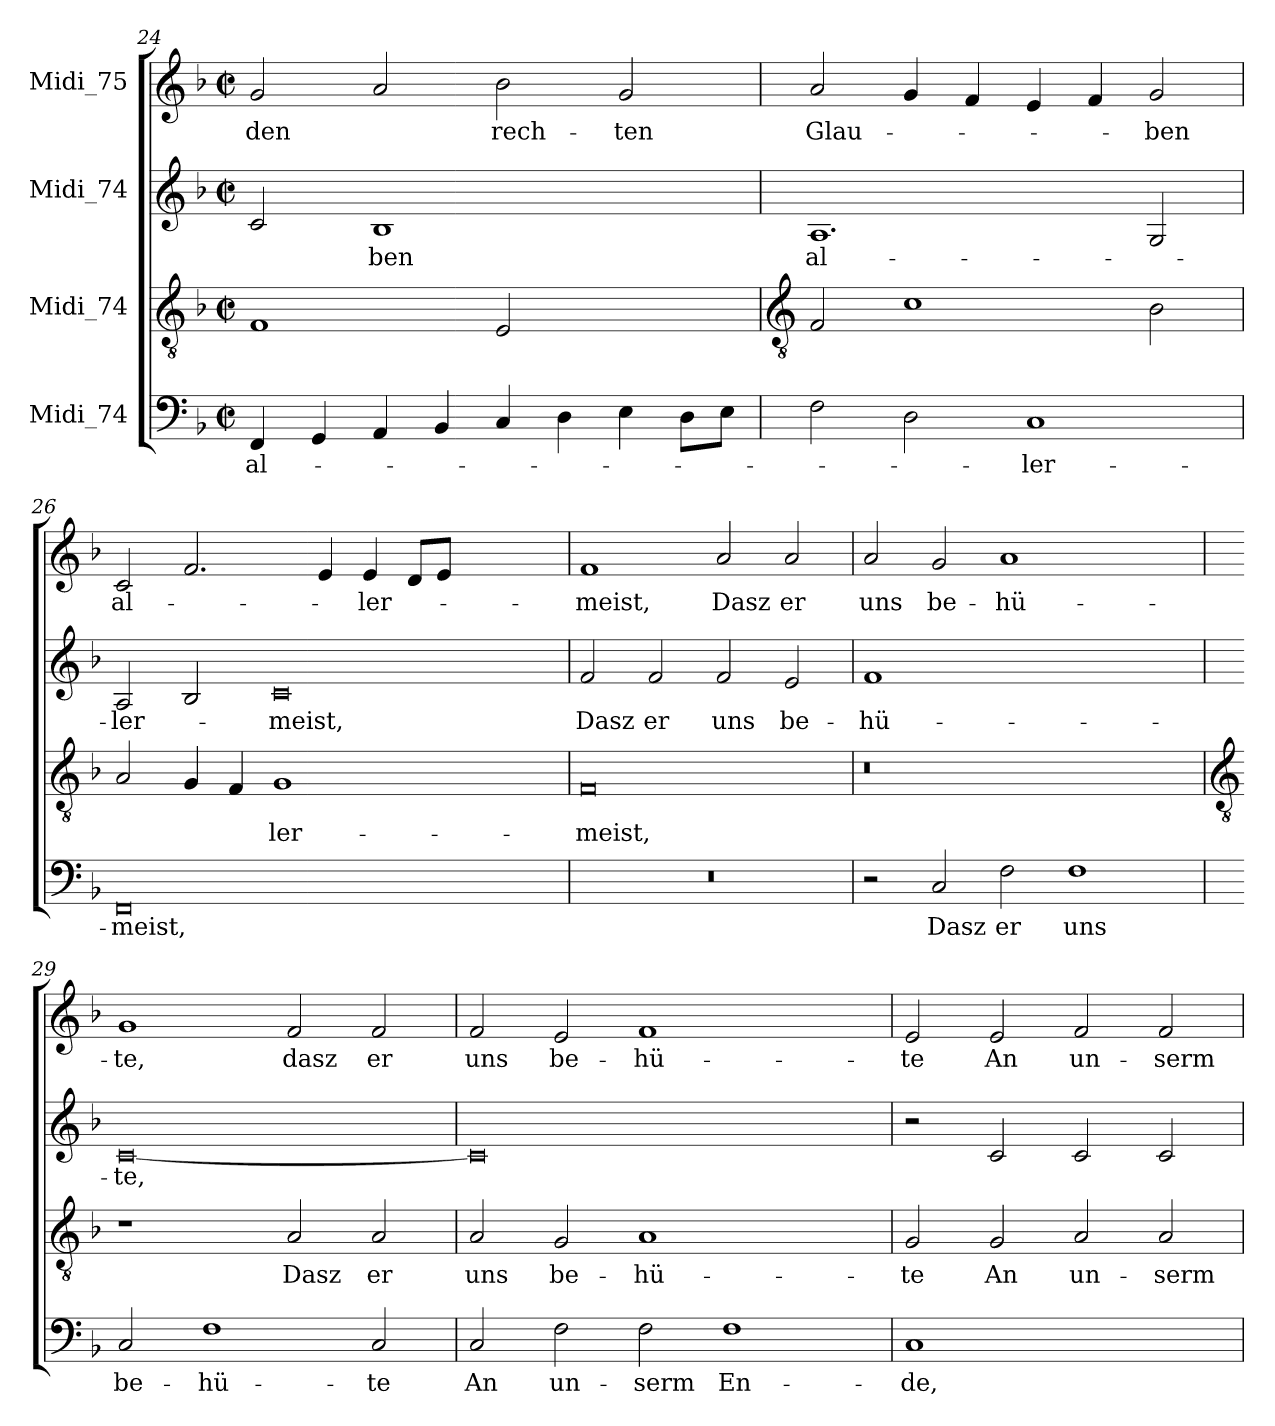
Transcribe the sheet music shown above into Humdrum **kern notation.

**kern	**text	**kern	**text	**kern	**text	**kern	**text
*part4	*part4	*part3	*part3	*part2	*part2	*part1	*part1
*staff4	*staff4	*staff3	*staff3	*staff2	*staff2	*staff1	*staff1
*I"Midi_74	*	*I"Midi_74	*	*I"Midi_74	*	*I"Midi_75	*
!!LO:LB:g=z
*clefF4	*	*clefGv2	*	*clefG2	*	*clefG2	*
*k[b-]	*	*k[b-]	*	*k[b-]	*	*k[b-]	*
*F:	*	*F:	*	*F:	*	*F:	*
*M4/2	*	*M4/2	*	*M4/2	*	*M4/2	*
*met(c|)	*	*met(c|)	*	*met(c|)	*	*met(c|)	*
=24	=24	=24	=24	=24	=24	=24	=24
!	!LO:LY:b	!	!	!	!	!	!LO:LY:b
4FF	al-	1F	.	2c	.	2g	den
4GG	.	.	.	.	.	.	.
!	!	!	!	!	!LO:LY:b	!	!
4AA	.	.	.	1B-	-ben	2a	.
4BB-	.	.	.	.	.	.	.
!	!	!	!	!	!	!	!LO:LY:b
4C	.	2E	.	.	.	2b-	rech-
4D	.	.	.	.	.	.	.
!	!	!	!	!	!	!	!LO:LY:b
4E	.	2ryy	.	2ryy	.	2g	-ten
8DL	.	.	.	.	.	.	.
8EJ	.	.	.	.	.	.	.
!!LO:LB:g=z
=25	=25	=25	=25	=25	=25	=25	=25
*	*	*clefGv2	*	*	*	*	*
!	!	!	!	!	!LO:LY:b	!	!LO:LY:b
2F	.	2F	.	1.A	al-	2a	Glau-
2D	.	1c	.	.	.	4g	.
.	.	.	.	.	.	4f	.
!	!LO:LY:b	!	!	!	!	!	!
1C	-ler-	.	.	.	.	4e	.
.	.	.	.	.	.	4f	.
!	!	!	!	!	!	!	!LO:LY:b
.	.	2B-	.	2G	.	2g	-ben
=26	=26	=26	=26	=26	=26	=26	=26
!	!LO:LY:b	!	!	!	!LO:LY:b	!	!LO:LY:b
0FF	-meist,	2A	.	2A	-ler-	2c	al-
.	.	4G	.	2B-	.	2.f	.
.	.	4F	.	.	.	.	.
!	!	!	!LO:LY:b	!	!LO:LY:b	!	!
.	.	1G	-ler-	0c	-meist,	.	.
.	.	.	.	.	.	4e	.
!	!	!	!	!	!	!	!LO:LY:b
.	.	.	.	.	.	4e	-ler-
.	.	.	.	.	.	8dL	.
.	.	.	.	.	.	8eJ	.
1ryy	.	1ryy	.	.	.	1ryy	.
=27	=27	=27	=27	=27	=27	=27	=27
!	!	!	!LO:LY:b	!	!LO:LY:b	!	!LO:LY:b
0r	.	0F	-meist,	2f	Dasz	1f	-meist,
!	!	!	!	!	!LO:LY:b	!	!
.	.	.	.	2f	er	.	.
!	!	!	!	!	!LO:LY:b	!	!LO:LY:b
.	.	.	.	2f	uns	2a	Dasz
!	!	!	!	!	!LO:LY:b	!	!LO:LY:b
.	.	.	.	2e	be-	2a	er
!!LO:LB:g=z
=28	=28	=28	=28	=28	=28	=28	=28
!	!	!	!	!	!LO:LY:b	!	!LO:LY:b
2r	.	0r	.	1f	-hü-	2a	uns
!	!LO:LY:b	!	!	!	!	!	!LO:LY:b
2C	Dasz	.	.	.	.	2g	be-
!	!LO:LY:b	!	!	!	!	!	!LO:LY:b
2F	er	.	.	1.ryy	.	1a	-hü-
!	!LO:LY:b	!	!	!	!	!	!
1F	uns	.	.	.	.	.	.
.	.	2ryy	.	.	.	2ryy	.
!!LO:LB:g=z
=29	=29	=29	=29	=29	=29	=29	=29
*	*	*clefGv2	*	*	*	*	*
!	!LO:LY:b	!	!	!	!LO:LY:b	!	!LO:LY:b
2C	be-	1r	.	[0c	-te,	1g	-te,
!	!LO:LY:b	!	!	!	!	!	!
1F	-hü-	.	.	.	.	.	.
!	!	!	!LO:LY:b	!	!	!	!LO:LY:b
.	.	2A	Dasz	.	.	2f	dasz
!	!LO:LY:b	!	!LO:LY:b	!	!	!	!LO:LY:b
2C	-te	2A	er	.	.	2f	er
=30	=30	=30	=30	=30	=30	=30	=30
!	!LO:LY:b	!	!LO:LY:b	!	!	!	!LO:LY:b
2C	An	2A	uns	0c]	.	2f	uns
!	!LO:LY:b	!	!LO:LY:b	!	!	!	!LO:LY:b
2F	un-	2G	be-	.	.	2e	be-
!	!LO:LY:b	!	!LO:LY:b	!	!	!	!LO:LY:b
2F	-serm	1A	-hü-	.	.	1f	-hü-
!	!LO:LY:b	!	!	!	!	!	!
1F	En-	.	.	.	.	.	.
.	.	2ryy	.	2ryy	.	2ryy	.
=31	=31	=31	=31	=31	=31	=31	=31
!	!LO:LY:b	!	!LO:LY:b	!	!	!	!LO:LY:b
1C	-de,	2G	-te	2r	.	2e	-te
!	!	!	!LO:LY:b	!	!	!	!LO:LY:b
.	.	2G	An	2c	.	2e	An
!	!	!	!LO:LY:b	!	!	!	!LO:LY:b
1ryy	.	2A	un-	2c	.	2f	un-
!	!	!	!LO:LY:b	!	!	!	!LO:LY:b
.	.	2A	-serm	2c	.	2f	-serm
=	=	=	=	=	=	=	=
*-	*-	*-	*-	*-	*-	*-	*-
